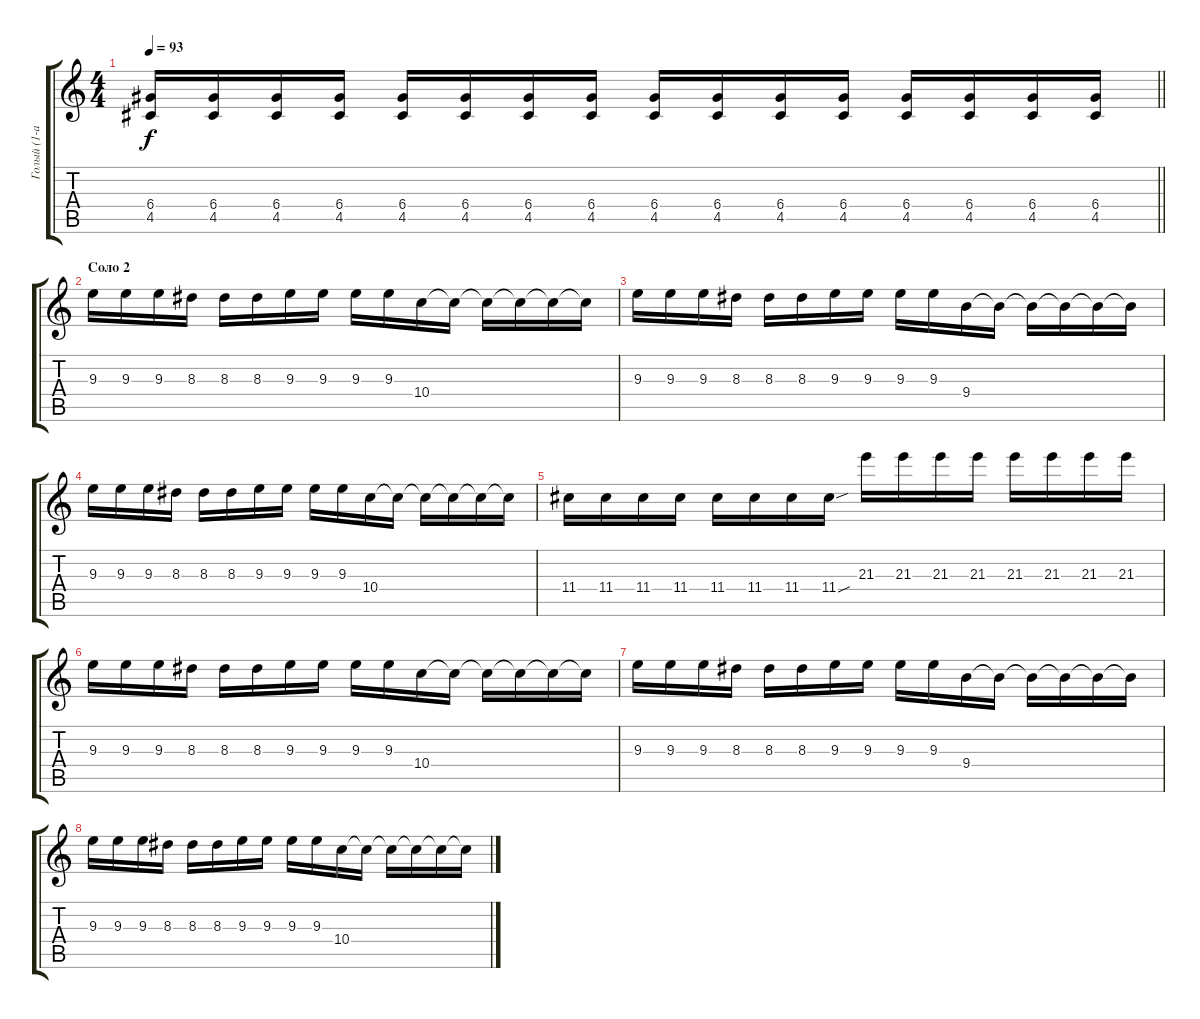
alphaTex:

\track ("Голый (1-ая гитара)" "Голый (1-а") {instrument distortionguitar}
\staff {score tabs}
\tuning (E4 B3 G3 D3 A2 E2) {hide}
\ts (4 4)
\tempo 93
\clef g2
\barLineRight lightlight
\ks c
(6.4 4.5).16{dy f} (6.4 4.5).16 (6.4 4.5).16 (6.4 4.5).16 (6.4 4.5).16 (6.4 4.5).16 (6.4 4.5).16 (6.4 4.5).16 (6.4 4.5).16 (6.4 4.5).16 (6.4 4.5).16 (6.4 4.5).16 (6.4 4.5).16 (6.4 4.5).16 (6.4 4.5).16 (6.4 4.5).16 |
\section ("" "Соло 2")
9.3.16 9.3.16 9.3.16 8.3.16 8.3.16 8.3.16 9.3.16 9.3.16 9.3.16 9.3.16 10.4.16 10.4{t}.16 10.4{t}.16 10.4{t}.16 10.4{t}.16 10.4{t}.16 |
9.3.16 9.3.16 9.3.16 8.3.16 8.3.16 8.3.16 9.3.16 9.3.16 9.3.16 9.3.16 9.4.16 9.4{t}.16 9.4{t}.16 9.4{t}.16 9.4{t}.16 9.4{t}.16 |
9.3.16 9.3.16 9.3.16 8.3.16 8.3.16 8.3.16 9.3.16 9.3.16 9.3.16 9.3.16 10.4.16 10.4{t}.16 10.4{t}.16 10.4{t}.16 10.4{t}.16 10.4{t}.16 |
11.4.16 11.4.16 11.4.16 11.4.16 11.4.16 11.4.16 11.4.16 11.4{sou}.16 21.3.16 21.3.16 21.3.16 21.3.16 21.3.16 21.3.16 21.3.16 21.3.16 |
9.3.16 9.3.16 9.3.16 8.3.16 8.3.16 8.3.16 9.3.16 9.3.16 9.3.16 9.3.16 10.4.16 10.4{t}.16 10.4{t}.16 10.4{t}.16 10.4{t}.16 10.4{t}.16 |
9.3.16 9.3.16 9.3.16 8.3.16 8.3.16 8.3.16 9.3.16 9.3.16 9.3.16 9.3.16 9.4.16 9.4{t}.16 9.4{t}.16 9.4{t}.16 9.4{t}.16 9.4{t}.16 |
9.3.16 9.3.16 9.3.16 8.3.16 8.3.16 8.3.16 9.3.16 9.3.16 9.3.16 9.3.16 10.4.16 10.4{t}.16 10.4{t}.16 10.4{t}.16 10.4{t}.16 10.4{t}.16
